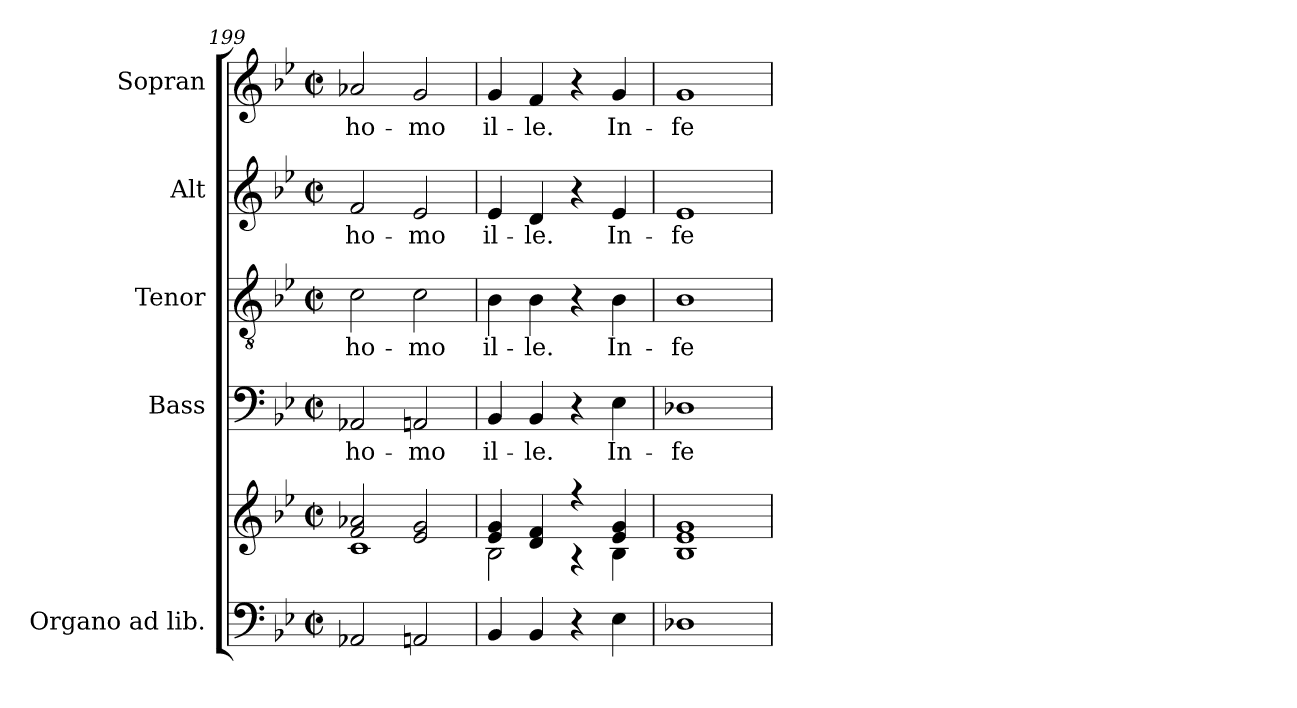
**kern	**kern	**kern	**text	**kern	**text	**kern	**text	**kern	**text
*part5	*part5	*part4	*part4	*part3	*part3	*part2	*part2	*part1	*part1
*staff6	*staff5	*staff4	*staff4	*staff3	*staff3	*staff2	*staff2	*staff1	*staff1
*I"Organo ad lib.	*	*I"Bass	*	*I"Tenor	*	*I"Alt	*	*I"Sopran	*
*	*	*I'B.	*	*I'T.	*	*I'A.	*	*I'S.	*
*clefF4	*clefG2	*clefF4	*	*clefGv2	*	*clefG2	*	*clefG2	*
*k[b-e-]	*k[b-e-]	*k[b-e-]	*	*k[b-e-]	*	*k[b-e-]	*	*k[b-e-]	*
*B-:	*B-:	*B-:	*	*B-:	*	*B-:	*	*B-:	*
*M2/2	*M2/2	*M2/2	*	*M2/2	*	*M2/2	*	*M2/2	*
*met(c|)	*met(c|)	*met(c|)	*	*met(c|)	*	*met(c|)	*	*met(c|)	*
=199	=199	=199	=199	=199	=199	=199	=199	=199	=199
*	*^	*	*	*	*	*	*	*	*
!	!	!	!	!LO:LY:b	!	!LO:LY:b	!	!LO:LY:b	!	!LO:LY:b
2AA-X/	2f/ 2a-X/	1c	2AA-X/	ho-	2c\	ho-	2f/	ho-	2a-X/	ho-
!	!	!	!	!LO:LY:b	!	!LO:LY:b	!	!LO:LY:b	!	!LO:LY:b
2AAn/	2e-/ 2g/	.	2AAn/	-mo	2c\	-mo	2e-/	-mo	2g/	-mo
!!LO:PB:g=z
=200	=200	=200	=200	=200	=200	=200	=200	=200	=200	=200
!	!	!	!	!LO:LY:b	!	!LO:LY:b	!	!LO:LY:b	!	!LO:LY:b
4BB-/	4e-/ 4g/	2B-\	4BB-/	il-	4B-\	il-	4e-/	il-	4g/	il-
!	!	!	!	!LO:LY:b	!	!LO:LY:b	!	!LO:LY:b	!	!LO:LY:b
4BB-/	4d/ 4f/	.	4BB-/	-le.	4B-\	-le.	4d/	-le.	4f/	-le.
4r	4r	4r	4r	.	4r	.	4r	.	4r	.
!	!	!	!	!LO:LY:b	!	!LO:LY:b	!	!LO:LY:b	!	!LO:LY:b
4E-\	4e-/ 4g/	4B-\	4E-\	In-	4B-\	In-	4e-/	In-	4g/	In-
=201	=201	=201	=201	=201	=201	=201	=201	=201	=201	=201
!	!	!	!	!LO:LY:b	!	!LO:LY:b	!	!LO:LY:b	!	!LO:LY:b
*	*v	*v	*	*	*	*	*	*	*	*
1D-X	1B- 1e- 1g	1D-X	-fe-	1B-	-fe-	1e-	-fe-	1g	-fe-
=	=	=	=	=	=	=	=	=	=
*-	*-	*-	*-	*-	*-	*-	*-	*-	*-
